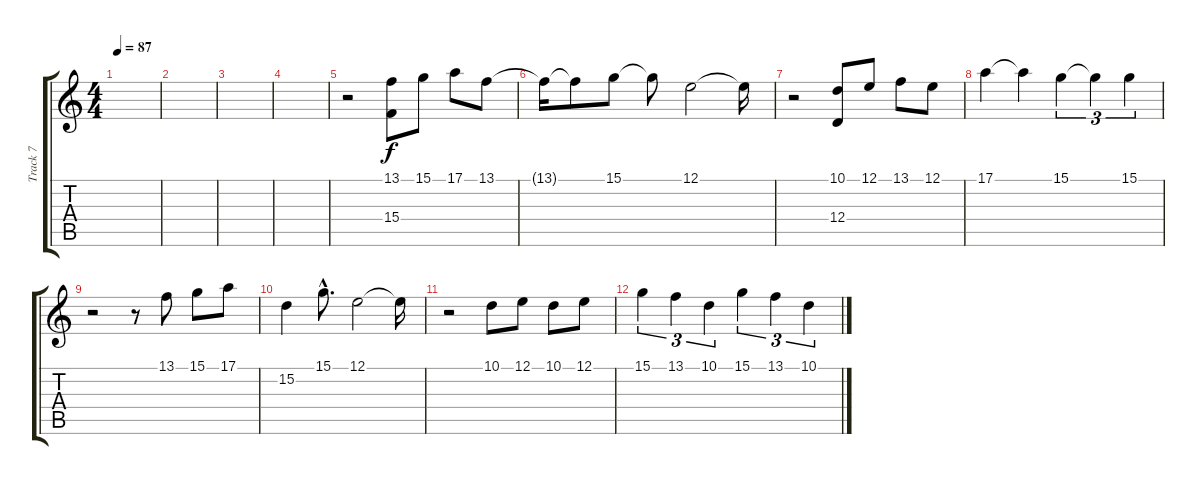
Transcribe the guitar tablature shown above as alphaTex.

\track ("Track 7" "Track 7") {instrument electricpiano1}
\staff {score tabs}
\tuning (E4 B3 G3 D3 A2 E2) {hide}
\ts (4 4)
\tempo 87
\clef g2
\ks c
|
|
|
|
r.2 (13.1 15.4).8 15.1.8 17.1.8 13.1.8 |
13.1{t}.16 13.1{t}.8 15.1.8 15.1{t}.8 12.1.2 12.1{t}.16 |
r.2 (10.1 12.4).8 12.1.8 13.1.8 12.1.8 |
17.1.4 17.1{t}.4 15.1.4{tu (3 2)} 15.1{t}.4{tu (3 2)} 15.1.4{tu (3 2)} |
r.2 r.8 13.1.8 15.1.8 17.1.8 |
15.2.4 15.1{hac}.8{d} 12.1.2 12.1{t}.16 |
r.2 10.1.8 12.1.8 10.1.8 12.1.8 |
15.1.4{tu (3 2)} 13.1.4{tu (3 2)} 10.1.4{tu (3 2)} 15.1.4{tu (3 2)} 13.1.4{tu (3 2)} 10.1.4{tu (3 2)}
